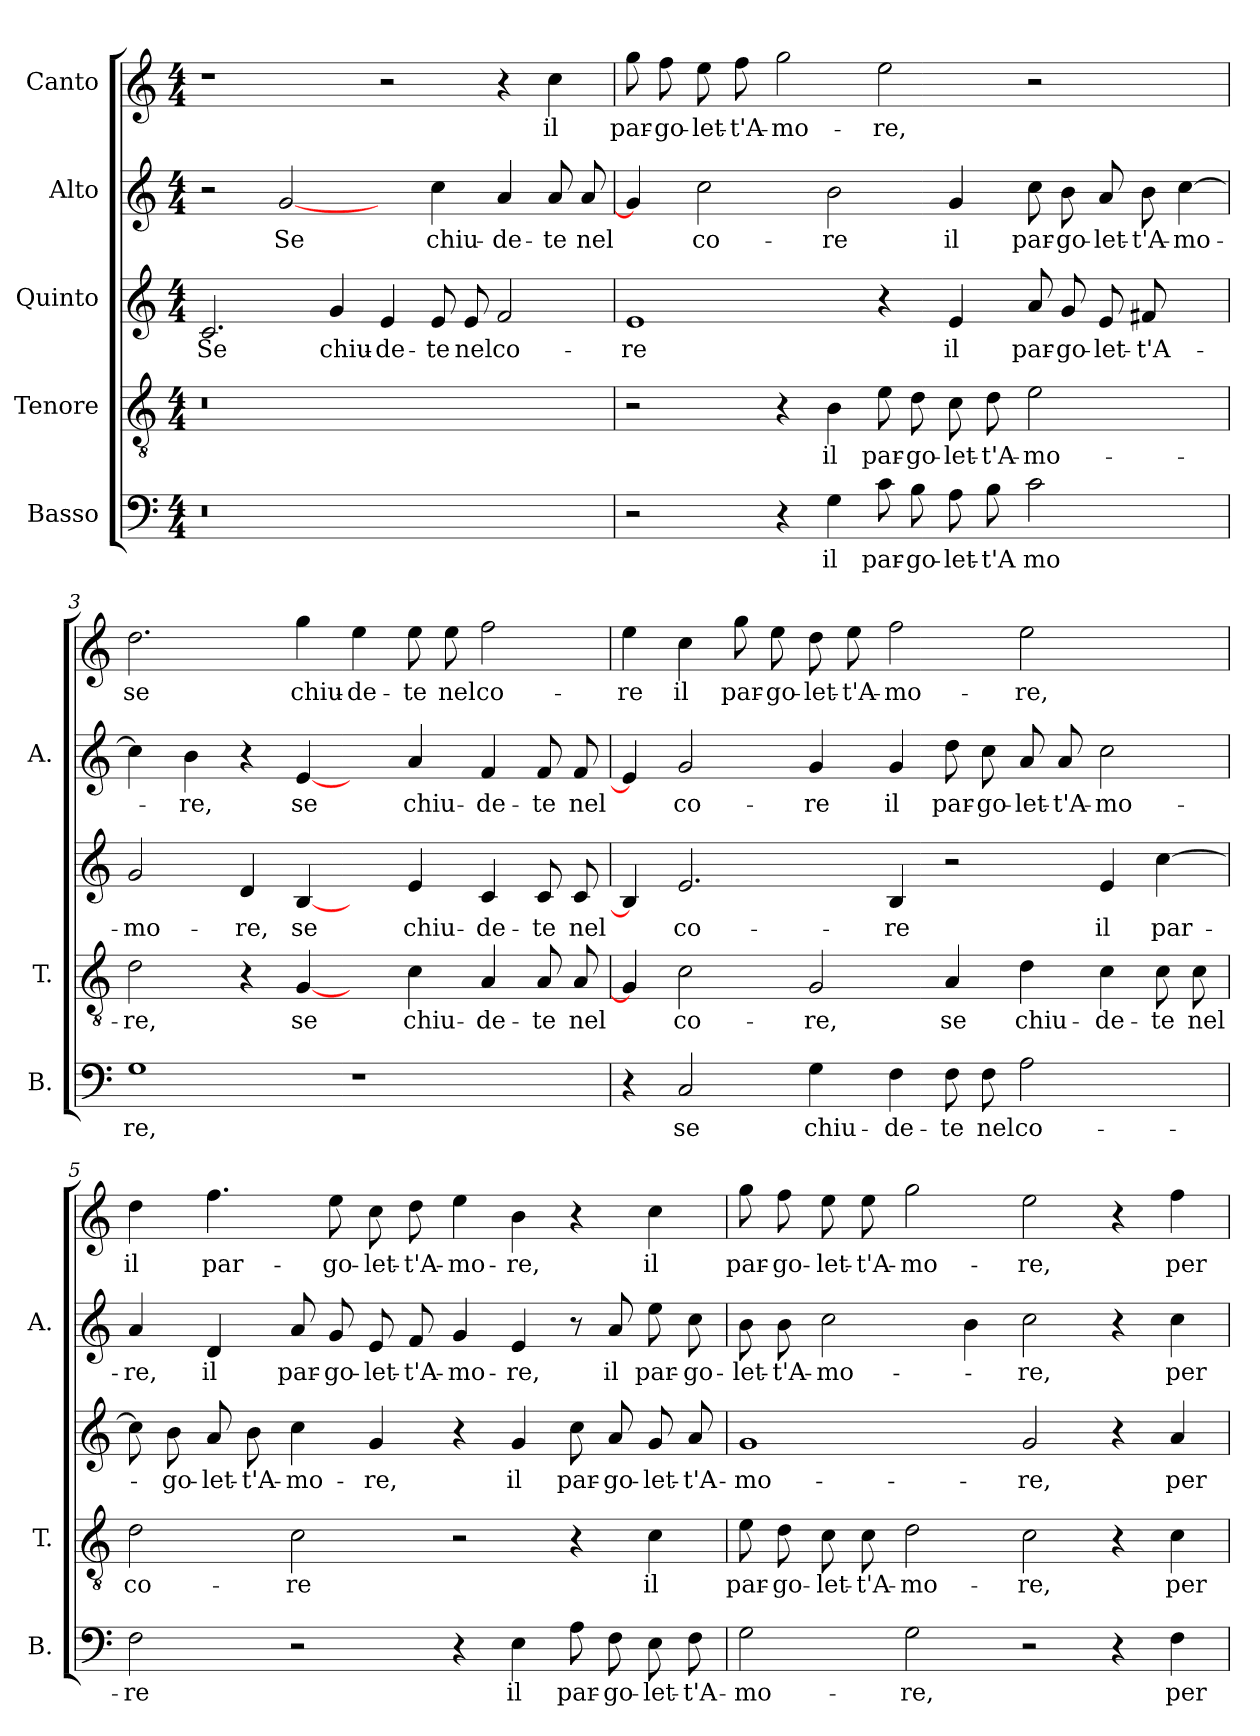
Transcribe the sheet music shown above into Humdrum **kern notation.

**kern	**text	**kern	**text	**kern	**text	**kern	**text	**kern	**text
*part5	*part5	*part4	*part4	*part3	*part3	*part2	*part2	*part1	*part1
*staff5	*staff5	*staff4	*staff4	*staff3	*staff3	*staff2	*staff2	*staff1	*staff1
*I"Basso	*	*I"Tenore	*	*I"Quinto	*	*I"Alto	*	*I"Canto	*
*I'B.	*	*I'T.	*	*	*	*I'A.	*	*	*
*clefF4	*	*clefGv2	*	*clefG2	*	*clefG2	*	*clefG2	*
*k[]	*	*k[]	*	*k[]	*	*k[]	*	*k[]	*
*C:	*	*C:	*	*C:	*	*C:	*	*C:	*
*M4/4	*	*M4/4	*	*M4/4	*	*M4/4	*	*M4/4	*
=1	=1	=1	=1	=1	=1	=1	=1	=1	=1
!LO:N:vis=0	!	!LO:N:vis=0	!	!	!	!	!	!	!
1r	.	1r	.	2.c/	Se	2r	.	1r	.
.	.	.	.	.	.	[2g/	Se	.	.
.	.	.	.	4g/	chiu-	.	.	.	.
1ryy	.	1ryy	.	4e/	-de-	4ryy	.	2r	.
.	.	.	.	8e/	-te	4cc\	chiu-	.	.
.	.	.	.	8e/	nel	.	.	.	.
.	.	.	.	2f/	co-	4a/	-de-	4r	.
.	.	.	.	.	.	8a/	-te	4cc\	il
.	.	.	.	.	.	8a/	nel	.	.
=2	=2	=2	=2	=2	=2	=2	=2	=2	=2
2r	.	2r	.	1e/	-re	4g/]	.	8gg\	par-
.	.	.	.	.	.	.	.	8ff\	-go-
.	.	.	.	.	.	2cc\	co-	8ee\	-let-
.	.	.	.	.	.	.	.	8ff\	-t'A-
4r	.	4r	.	.	.	.	.	2gg\	-mo-
4G\	il	4B\	il	.	.	2b\	-re	.	.
8c\	par-	8e\	par-	4r	.	.	.	2ee\	-re,
8B\	-go-	8d\	-go-	.	.	.	.	.	.
8A\	-let-	8c\	-let-	4e/	il	4g/	il	.	.
8B\	-t'A	8d\	-t'A-	.	.	.	.	.	.
2c\	mo	2e\	-mo-	8a/	par-	8cc\	par-	2r	.
.	.	.	.	8g/	-go-	8b\	-go-	.	.
.	.	.	.	8e/	-let-	8a/	-let-	.	.
.	.	.	.	8f#X/	-t'A-	8b\	-t'A-	.	.
4ryy	.	4ryy	.	4ryy	.	[4cc\	-mo-	4ryy	.
=3	=3	=3	=3	=3	=3	=3	=3	=3	=3
1G\	re,	2d\	-re,	2g/	-mo-	4cc\]	.	2.dd\	se
.	.	.	.	.	.	4b\	-re,	.	.
.	.	4r	.	4d/	-re,	4r	.	.	.
.	.	[4G/	se	[4B/	se	[4e/	se	4gg\	chiu-
1r	.	4ryy	.	4ryy	.	4ryy	.	4ee\	-de-
.	.	4c\	chiu-	4e/	chiu-	4a/	chiu-	8ee\	-te
.	.	.	.	.	.	.	.	8ee\	nel
.	.	4A/	-de-	4c/	-de-	4f/	-de-	2ff\	co-
.	.	8A/	-te	8c/	-te	8f/	-te	.	.
.	.	8A/	nel	8c/	nel	8f/	nel	.	.
=4	=4	=4	=4	=4	=4	=4	=4	=4	=4
4r	.	4G/]	.	4B/]	.	4e/]	.	4ee\	-re
2C/	se	2c\	co-	2.e/	co-	2g/	co-	4cc\	il
.	.	.	.	.	.	.	.	8gg\	par-
.	.	.	.	.	.	.	.	8ee\	-go-
4G\	chiu-	2G/	-re,	.	.	4g/	-re	8dd\	-let-
.	.	.	.	.	.	.	.	8ee\	-t'A-
4F\	-de-	.	.	4B/	-re	4g/	il	2ff\	-mo-
8F\	-te	4A/	se	2r	.	8dd\	par-	.	.
8F\	nel	.	.	.	.	8cc\	-go-	.	.
2A\	co-	4d\	chiu-	.	.	8a/	-let-	2ee\	-re,
.	.	.	.	.	.	8a/	-t'A-	.	.
.	.	4c\	-de-	4e/	il	2cc\	-mo-	.	.
4ryy	.	8c\	-te	[4cc\	par-	.	.	4ryy	.
.	.	8c\	nel	.	.	.	.	.	.
=5	=5	=5	=5	=5	=5	=5	=5	=5	=5
2F\	-re	2d\	co-	8cc\]	.	4a/	-re,	4dd\	il
.	.	.	.	8b\	-go-	.	.	.	.
.	.	.	.	8a/	-let-	4d/	il	4.ff\	par-
.	.	.	.	8b\	-t'A-	.	.	.	.
2r	.	2c\	-re	4cc\	-mo-	8a/	par-	.	.
.	.	.	.	.	.	8g/	-go-	8ee\	-go-
.	.	.	.	4g/	-re,	8e/	-let-	8cc\	-let-
.	.	.	.	.	.	8f/	-t'A-	8dd\	-t'A-
4r	.	2r	.	4r	.	4g/	-mo-	4ee\	-mo-
4E\	il	.	.	4g/	il	4e/	-re,	4b\	-re,
8A\	par-	4r	.	8cc\	par-	8r	.	4r	.
8F\	-go-	.	.	8a/	-go-	8a/	il	.	.
8E\	-let-	4c\	il	8g/	-let-	8ee\	par-	4cc\	il
8F\	-t'A-	.	.	8a/	-t'A-	8cc\	-go-	.	.
=6	=6	=6	=6	=6	=6	=6	=6	=6	=6
2G\	-mo-	8e\	par-	1g/	-mo-	8b\	-let-	8gg\	par-
.	.	8d\	-go-	.	.	8b\	-t'A-	8ff\	-go-
.	.	8c\	-let-	.	.	2cc\	-mo-	8ee\	-let-
.	.	8c\	-t'A-	.	.	.	.	8ee\	-t'A-
2G\	-re,	2d\	-mo-	.	.	.	.	2gg\	-mo-
.	.	.	.	.	.	4b\	.	.	.
2r	.	2c\	-re,	2g/	-re,	2cc\	-re,	2ee\	-re,
4r	.	4r	.	4r	.	4r	.	4r	.
4F\	per-	4c\	per-	4a/	per-	4cc\	per-	4ff\	per-
=	=	=	=	=	=	=	=	=	=
*-	*-	*-	*-	*-	*-	*-	*-	*-	*-
